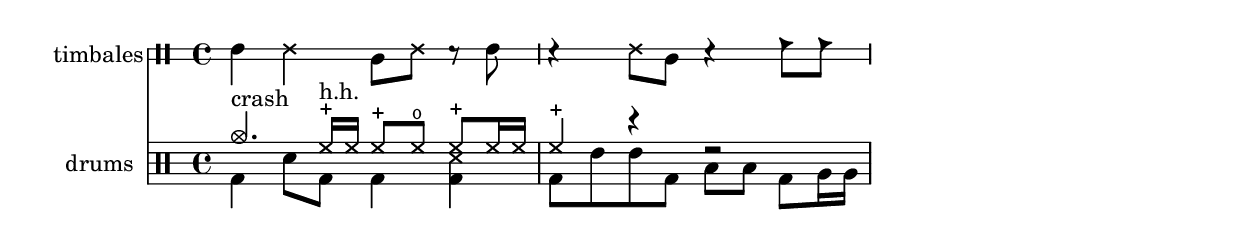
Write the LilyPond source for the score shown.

%% DO NOT EDIT this file manually; it is automatically
%% generated from LSR http://lsr.dsi.unimi.it
%% Make any changes in LSR itself, or in Documentation/snippets/new/ ,
%% and then run scripts/auxiliar/makelsr.py
%%
%% This file is in the public domain.
\version "2.15.32"

\header {
  lsrtags = "rhythms, percussion"

%% Translation of GIT committish: 6977ddc9a3b63ea810eaecb864269c7d847ccf98
  texidoces = "
Mediante la utilización de las potentes herramientas preconfiguradas
como la función @code{\\drummode} y el contexto @code{DrumStaff}, la
introducción de partes para percusión es muy fácil: las percusiones se
sitúan en sus propias posiciones de pentagrama (con una clave
especial) y tienen las cabezas correspondientes al instrumento.  Es
posible añadir un símbolo adicional a la percusión o reducir el número
de líneas.

"
  doctitlees = "Escritura de partes de percusión"


%% Translation of GIT committish: 3b125956b08d27ef39cd48bfa3a2f1e1bb2ae8b4
  texidocfr = "
Grâce à la puissance des outils préconfigurés tels que la fonction
@code{\\drummode} et le contexte @code{DrumStaff}, la saisie de
parties pour percussions est extrêmement simplifiée@tie{}: chaque
composant d'une batterie trouve sa place sur une portée dédiée (avec une
clef spécifique) et les têtes de note sont spécifiques à chaque élément.
Il est également possible d'affecter un symbole particulier à chaque
élément, tout comme de restreindre le nombre de lignes de la portée.

"
  doctitlefr = "Ajout de parties de batterie"


  texidoc = "
Using the powerful pre-configured tools such as the @code{\\drummode}
function and the @code{DrumStaff} context, inputting drum parts is
quite easy: drums are placed at their own staff positions (with a
special clef symbol) and have note heads according to the drum.
Attaching an extra symbol to the drum or restricting the number of
lines is possible.

"
  doctitle = "Adding drum parts"
} % begin verbatim

drh = \drummode { cymc4.^"crash" hhc16^"h.h." hh hhc8 hho hhc8 hh16 hh hhc4 r4 r2 }
drl = \drummode { bd4 sn8 bd bd4 << bd ss >>  bd8 tommh tommh bd toml toml bd tomfh16 tomfh }
timb = \drummode { timh4 ssh timl8 ssh r timh r4 ssh8 timl r4 cb8 cb }

\score {
  <<
    \new DrumStaff \with {
      drumStyleTable = #timbales-style
      \override StaffSymbol #'line-count = #2
      \override BarLine #'bar-extent = #'(-1 . 1)
    } <<
      \set Staff.instrumentName = #"timbales"
      \timb
    >>
    \new DrumStaff <<
      \set Staff.instrumentName = #"drums"
      \new DrumVoice { \stemUp \drh }
      \new DrumVoice { \stemDown \drl }
    >>
  >>
  \layout { }
  \midi {
    \tempo 4 = 120
  }
}

